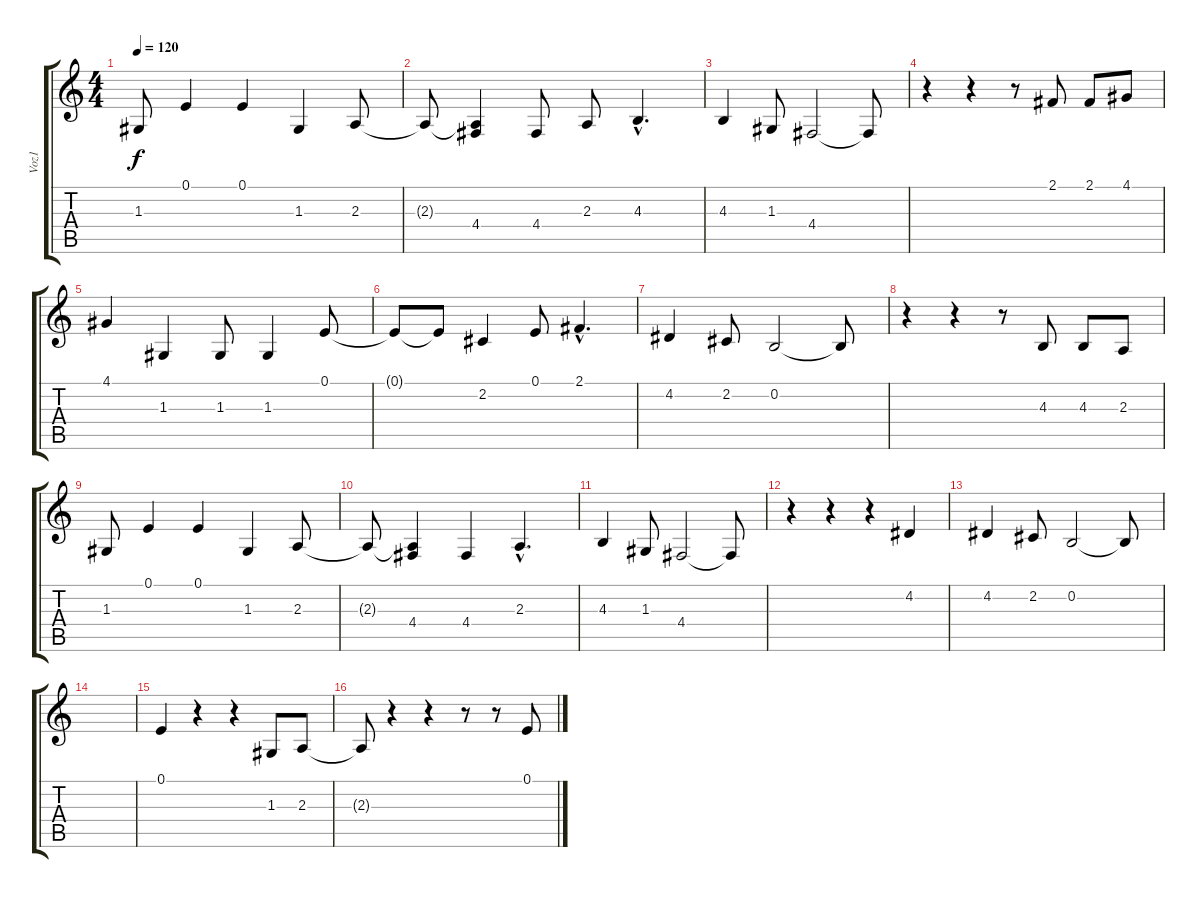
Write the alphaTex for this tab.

\track ("Voz1" "Voz1") {instrument harpsichord}
\staff {score tabs}
\tuning (E4 B3 G3 D3 A2 E2) {hide}
\ts (4 4)
\tempo 120
\clef g2
\ks c
1.3.8{dy f} 0.1.4 0.1.4 1.3.4 2.3.8 |
2.3{t}.8 (2.3{t} 4.4).4 4.4.8 2.3.8 4.3{hac}.4{d} |
4.3.4 1.3.8 4.4.2 4.4{t}.8 |
r.4 r.4 r.8 2.1.8 2.1.8 4.1.8 |
4.1.4 1.3.4 1.3.8 1.3.4 0.1.8 |
0.1{t}.8 0.1{t}.8 2.2.4 0.1.8 2.1{hac}.4{d} |
4.2.4 2.2.8 0.2.2 0.2{t}.8 |
r.4 r.4 r.8 4.3.8 4.3.8 2.3.8 |
1.3.8 0.1.4 0.1.4 1.3.4 2.3.8 |
2.3{t}.8 (2.3{t} 4.4).4 4.4.4 2.3{hac}.4{d} |
4.3.4 1.3.8 4.4.2 4.4{t}.8 |
r.4 r.4 r.4 4.2.4 |
4.2.4 2.2.8 0.2.2 0.2{t}.8 |
|
0.1.4 r.4 r.4 1.3.8 2.3.8 |
2.3{t}.8 r.4 r.4 r.8 r.8 0.1.8
